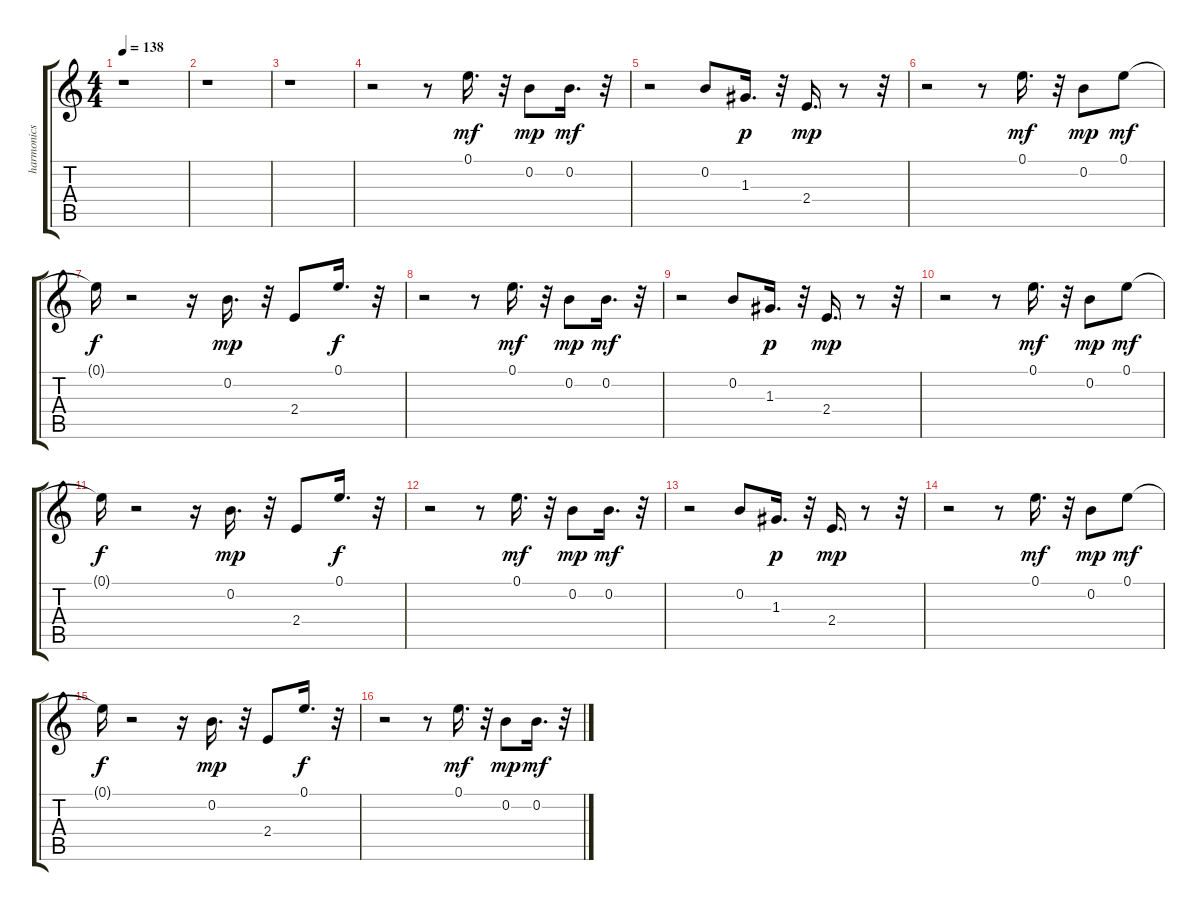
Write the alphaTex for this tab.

\track ("harmonics" "harmonics") {instrument guitarharmonics}
\staff {score tabs}
\tuning (E4 B3 G3 D3 A2 E2) {hide}
\ts (4 4)
\tempo 138
\clef g2
\ks c
r.1{dy mf} |
r.1 |
r.1 |
r.2 r.8 0.1.16{d} r.32 0.2.8{dy mp} 0.2.16{d dy mf} r.32 |
r.2 0.2.8 1.3.16{d dy p} r.32 2.4.16{d dy mp} r.8 r.32 |
r.2 r.8 0.1.16{d dy mf} r.32 0.2.8{dy mp} 0.1.8{dy mf} |
0.1{t}.16{dy f} r.2 r.16 0.2.16{d dy mp} r.32 2.4.8 0.1.16{d dy f} r.32 |
r.2 r.8 0.1.16{d dy mf} r.32 0.2.8{dy mp} 0.2.16{d dy mf} r.32 |
r.2 0.2.8 1.3.16{d dy p} r.32 2.4.16{d dy mp} r.8 r.32 |
r.2 r.8 0.1.16{d dy mf} r.32 0.2.8{dy mp} 0.1.8{dy mf} |
0.1{t}.16{dy f} r.2 r.16 0.2.16{d dy mp} r.32 2.4.8 0.1.16{d dy f} r.32 |
r.2 r.8 0.1.16{d dy mf} r.32 0.2.8{dy mp} 0.2.16{d dy mf} r.32 |
r.2 0.2.8 1.3.16{d dy p} r.32 2.4.16{d dy mp} r.8 r.32 |
r.2 r.8 0.1.16{d dy mf} r.32 0.2.8{dy mp} 0.1.8{dy mf} |
0.1{t}.16{dy f} r.2 r.16 0.2.16{d dy mp} r.32 2.4.8 0.1.16{d dy f} r.32 |
r.2 r.8 0.1.16{d dy mf} r.32 0.2.8{dy mp} 0.2.16{d dy mf} r.32
